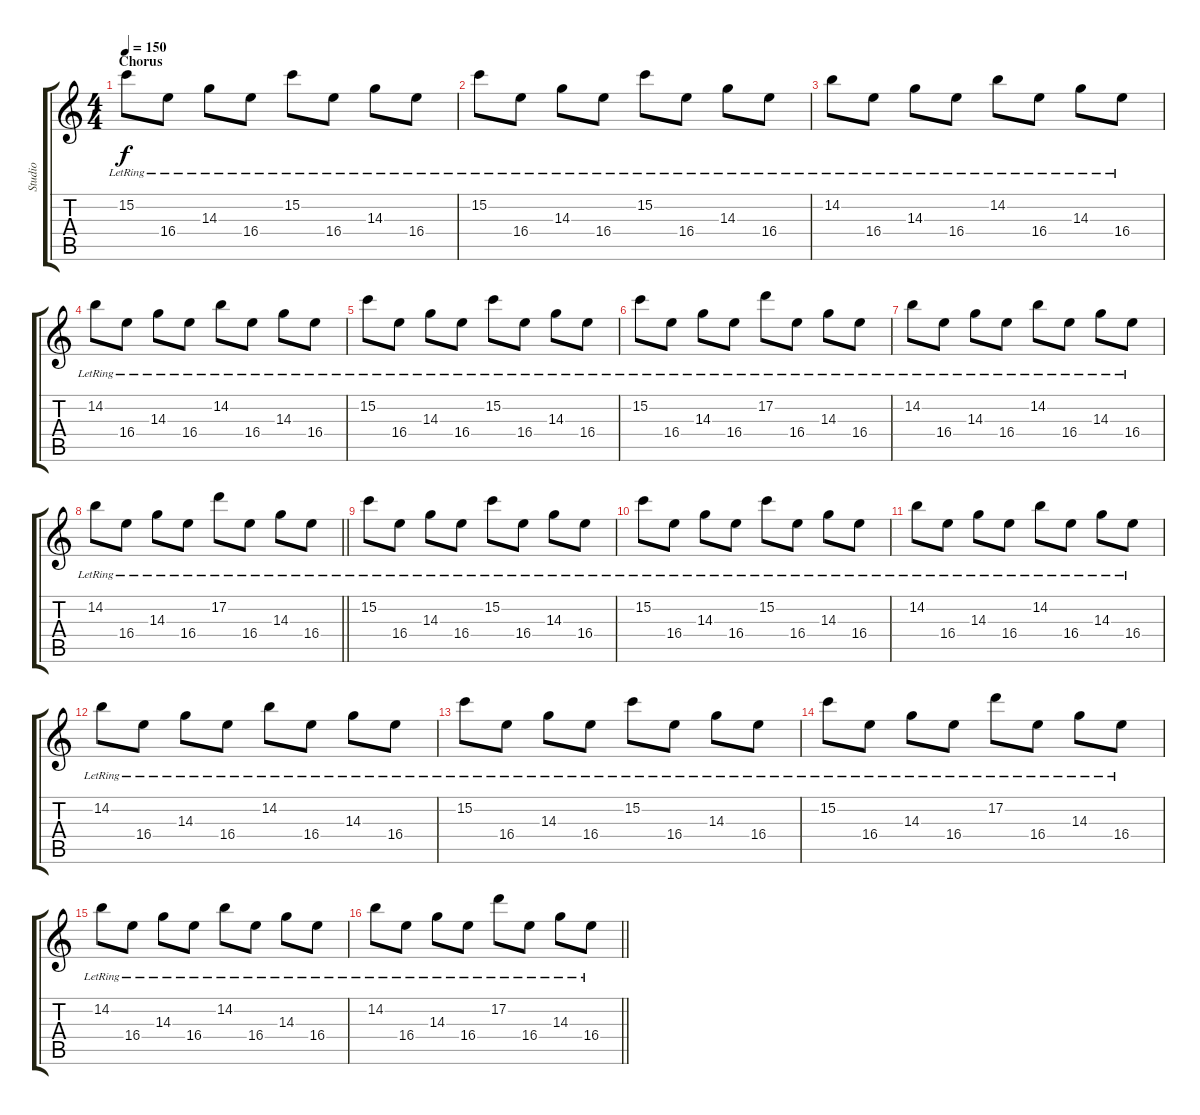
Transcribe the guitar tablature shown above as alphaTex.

\track ("Studio" "Studio") {instrument electricguitarjazz}
\staff {score tabs}
\tuning (D4 A3 F3 C3 G2 C2) {hide}
\ts (4 4)
\section ("" "Chorus")
\tempo 150
\clef g2
\ks c
15.2{lr}.8{dy f} 16.4{lr}.8 14.3{lr}.8 16.4{lr}.8 15.2{lr}.8 16.4{lr}.8 14.3{lr}.8 16.4{lr}.8 |
15.2{lr}.8 16.4{lr}.8 14.3{lr}.8 16.4{lr}.8 15.2{lr}.8 16.4{lr}.8 14.3{lr}.8 16.4{lr}.8 |
14.2{lr}.8 16.4{lr}.8 14.3{lr}.8 16.4{lr}.8 14.2{lr}.8 16.4{lr}.8 14.3{lr}.8 16.4{lr}.8 |
14.2{lr}.8 16.4{lr}.8 14.3{lr}.8 16.4{lr}.8 14.2{lr}.8 16.4{lr}.8 14.3{lr}.8 16.4{lr}.8 |
15.2{lr}.8 16.4{lr}.8 14.3{lr}.8 16.4{lr}.8 15.2{lr}.8 16.4{lr}.8 14.3{lr}.8 16.4{lr}.8 |
15.2{lr}.8 16.4{lr}.8 14.3{lr}.8 16.4{lr}.8 17.2{lr}.8 16.4{lr}.8 14.3{lr}.8 16.4{lr}.8 |
14.2{lr}.8 16.4{lr}.8 14.3{lr}.8 16.4{lr}.8 14.2{lr}.8 16.4{lr}.8 14.3{lr}.8 16.4{lr}.8 |
\barLineRight lightlight
14.2{lr}.8 16.4{lr}.8 14.3{lr}.8 16.4{lr}.8 17.2{lr}.8 16.4{lr}.8 14.3{lr}.8 16.4{lr}.8 |
15.2{lr}.8 16.4{lr}.8 14.3{lr}.8 16.4{lr}.8 15.2{lr}.8 16.4{lr}.8 14.3{lr}.8 16.4{lr}.8 |
15.2{lr}.8 16.4{lr}.8 14.3{lr}.8 16.4{lr}.8 15.2{lr}.8 16.4{lr}.8 14.3{lr}.8 16.4{lr}.8 |
14.2{lr}.8 16.4{lr}.8 14.3{lr}.8 16.4{lr}.8 14.2{lr}.8 16.4{lr}.8 14.3{lr}.8 16.4{lr}.8 |
14.2{lr}.8 16.4{lr}.8 14.3{lr}.8 16.4{lr}.8 14.2{lr}.8 16.4{lr}.8 14.3{lr}.8 16.4{lr}.8 |
15.2{lr}.8 16.4{lr}.8 14.3{lr}.8 16.4{lr}.8 15.2{lr}.8 16.4{lr}.8 14.3{lr}.8 16.4{lr}.8 |
15.2{lr}.8 16.4{lr}.8 14.3{lr}.8 16.4{lr}.8 17.2{lr}.8 16.4{lr}.8 14.3{lr}.8 16.4{lr}.8 |
14.2{lr}.8 16.4{lr}.8 14.3{lr}.8 16.4{lr}.8 14.2{lr}.8 16.4{lr}.8 14.3{lr}.8 16.4{lr}.8 |
\barLineRight lightlight
14.2{lr}.8 16.4{lr}.8 14.3{lr}.8 16.4{lr}.8 17.2{lr}.8 16.4{lr}.8 14.3{lr}.8 16.4{lr}.8
